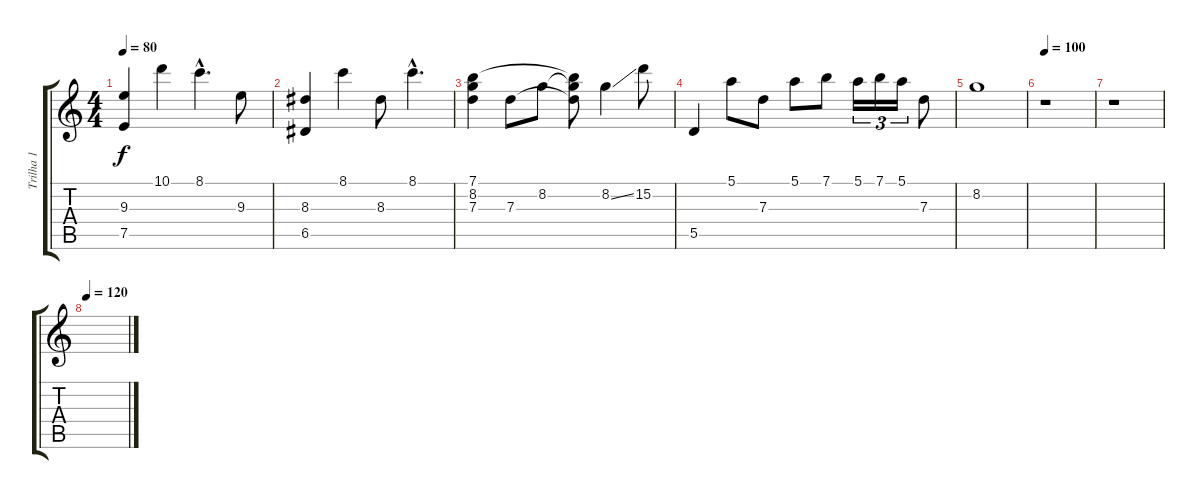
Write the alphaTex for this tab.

\track ("Trilha 1" "Trilha 1") {instrument acousticguitarsteel}
\staff {score tabs}
\tuning (E4 B3 G3 D3 A2 E2) {hide}
\ts (4 4)
\tempo 80
\clef g2
\ks c
(9.3 7.5).4{dy f} 10.1.4 8.1{hac}.4{d} 9.3.8 |
(8.3 6.5).4 8.1.4 8.3.8 8.1{hac}.4{d} |
(7.1 8.2 7.3).4 7.3.8 8.2.8 (7.1{t} 8.2{t} 7.3{t}).8 8.2{ss}.4 15.2.8 |
5.5.4 5.1.8 7.3.8 5.1.8 7.1.8 5.1.16{tu (3 2)} 7.1.16{tu (3 2)} 5.1.16{tu (3 2)} 7.3.8 |
8.2.1 |
\tempo 100
r.1 |
r.1 |
\tempo 120
